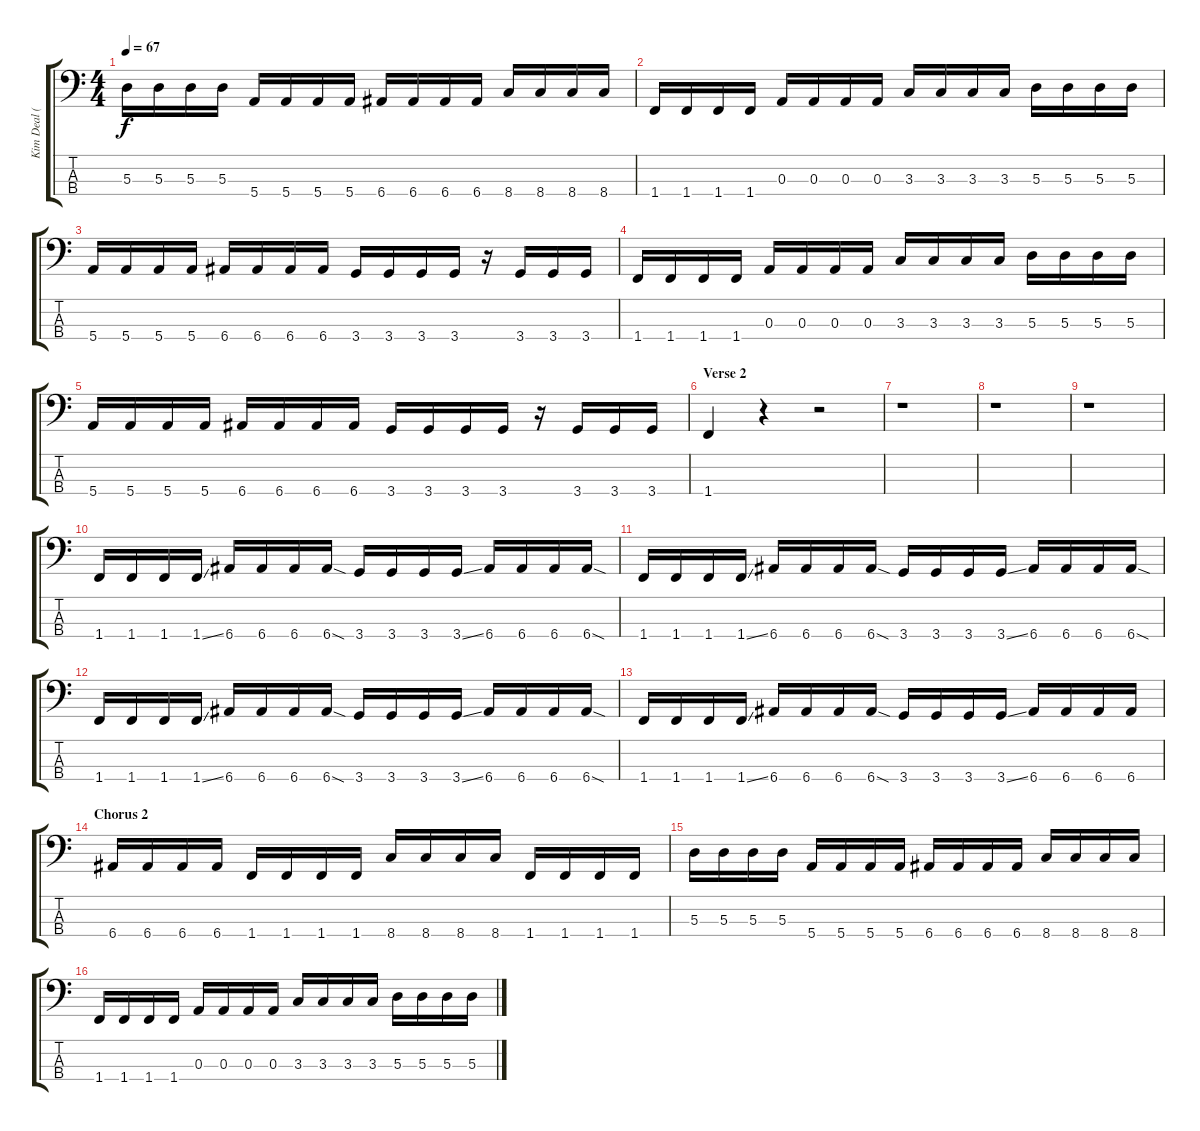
\track ("Kim Deal (Bass)" "Kim Deal (") {instrument electricbasspick}
\staff {score tabs}
\tuning (G2 D2 A1 E1) {hide}
\ts (4 4)
\tempo 67
\clef f4
\ks c
5.3.16{dy f} 5.3.16 5.3.16 5.3.16 5.4.16 5.4.16 5.4.16 5.4.16 6.4.16 6.4.16 6.4.16 6.4.16 8.4.16 8.4.16 8.4.16 8.4.16 |
1.4.16 1.4.16 1.4.16 1.4.16 0.3.16 0.3.16 0.3.16 0.3.16 3.3.16 3.3.16 3.3.16 3.3.16 5.3.16 5.3.16 5.3.16 5.3.16 |
5.4.16 5.4.16 5.4.16 5.4.16 6.4.16 6.4.16 6.4.16 6.4.16 3.4.16 3.4.16 3.4.16 3.4.16 r.16 3.4.16 3.4.16 3.4.16 |
1.4.16 1.4.16 1.4.16 1.4.16 0.3.16 0.3.16 0.3.16 0.3.16 3.3.16 3.3.16 3.3.16 3.3.16 5.3.16 5.3.16 5.3.16 5.3.16 |
5.4.16 5.4.16 5.4.16 5.4.16 6.4.16 6.4.16 6.4.16 6.4.16 3.4.16 3.4.16 3.4.16 3.4.16 r.16 3.4.16 3.4.16 3.4.16 |
\section ("" "Verse 2")
1.4.4 r.4 r.2 |
r.1 |
r.1 |
r.1 |
1.4.16 1.4.16 1.4.16 1.4{ss}.16 6.4.16 6.4.16 6.4.16 6.4{sod}.16 3.4.16 3.4.16 3.4.16 3.4{ss}.16 6.4.16 6.4.16 6.4.16 6.4{sod}.16 |
1.4.16 1.4.16 1.4.16 1.4{ss}.16 6.4.16 6.4.16 6.4.16 6.4{sod}.16 3.4.16 3.4.16 3.4.16 3.4{ss}.16 6.4.16 6.4.16 6.4.16 6.4{sod}.16 |
1.4.16 1.4.16 1.4.16 1.4{ss}.16 6.4.16 6.4.16 6.4.16 6.4{sod}.16 3.4.16 3.4.16 3.4.16 3.4{ss}.16 6.4.16 6.4.16 6.4.16 6.4{sod}.16 |
1.4.16 1.4.16 1.4.16 1.4{ss}.16 6.4.16 6.4.16 6.4.16 6.4{sod}.16 3.4.16 3.4.16 3.4.16 3.4{ss}.16 6.4.16 6.4.16 6.4.16 6.4.16 |
\section ("" "Chorus 2")
6.4.16 6.4.16 6.4.16 6.4.16 1.4.16 1.4.16 1.4.16 1.4.16 8.4.16 8.4.16 8.4.16 8.4.16 1.4.16 1.4.16 1.4.16 1.4.16 |
5.3.16 5.3.16 5.3.16 5.3.16 5.4.16 5.4.16 5.4.16 5.4.16 6.4.16 6.4.16 6.4.16 6.4.16 8.4.16 8.4.16 8.4.16 8.4.16 |
1.4.16 1.4.16 1.4.16 1.4.16 0.3.16 0.3.16 0.3.16 0.3.16 3.3.16 3.3.16 3.3.16 3.3.16 5.3.16 5.3.16 5.3.16 5.3.16
